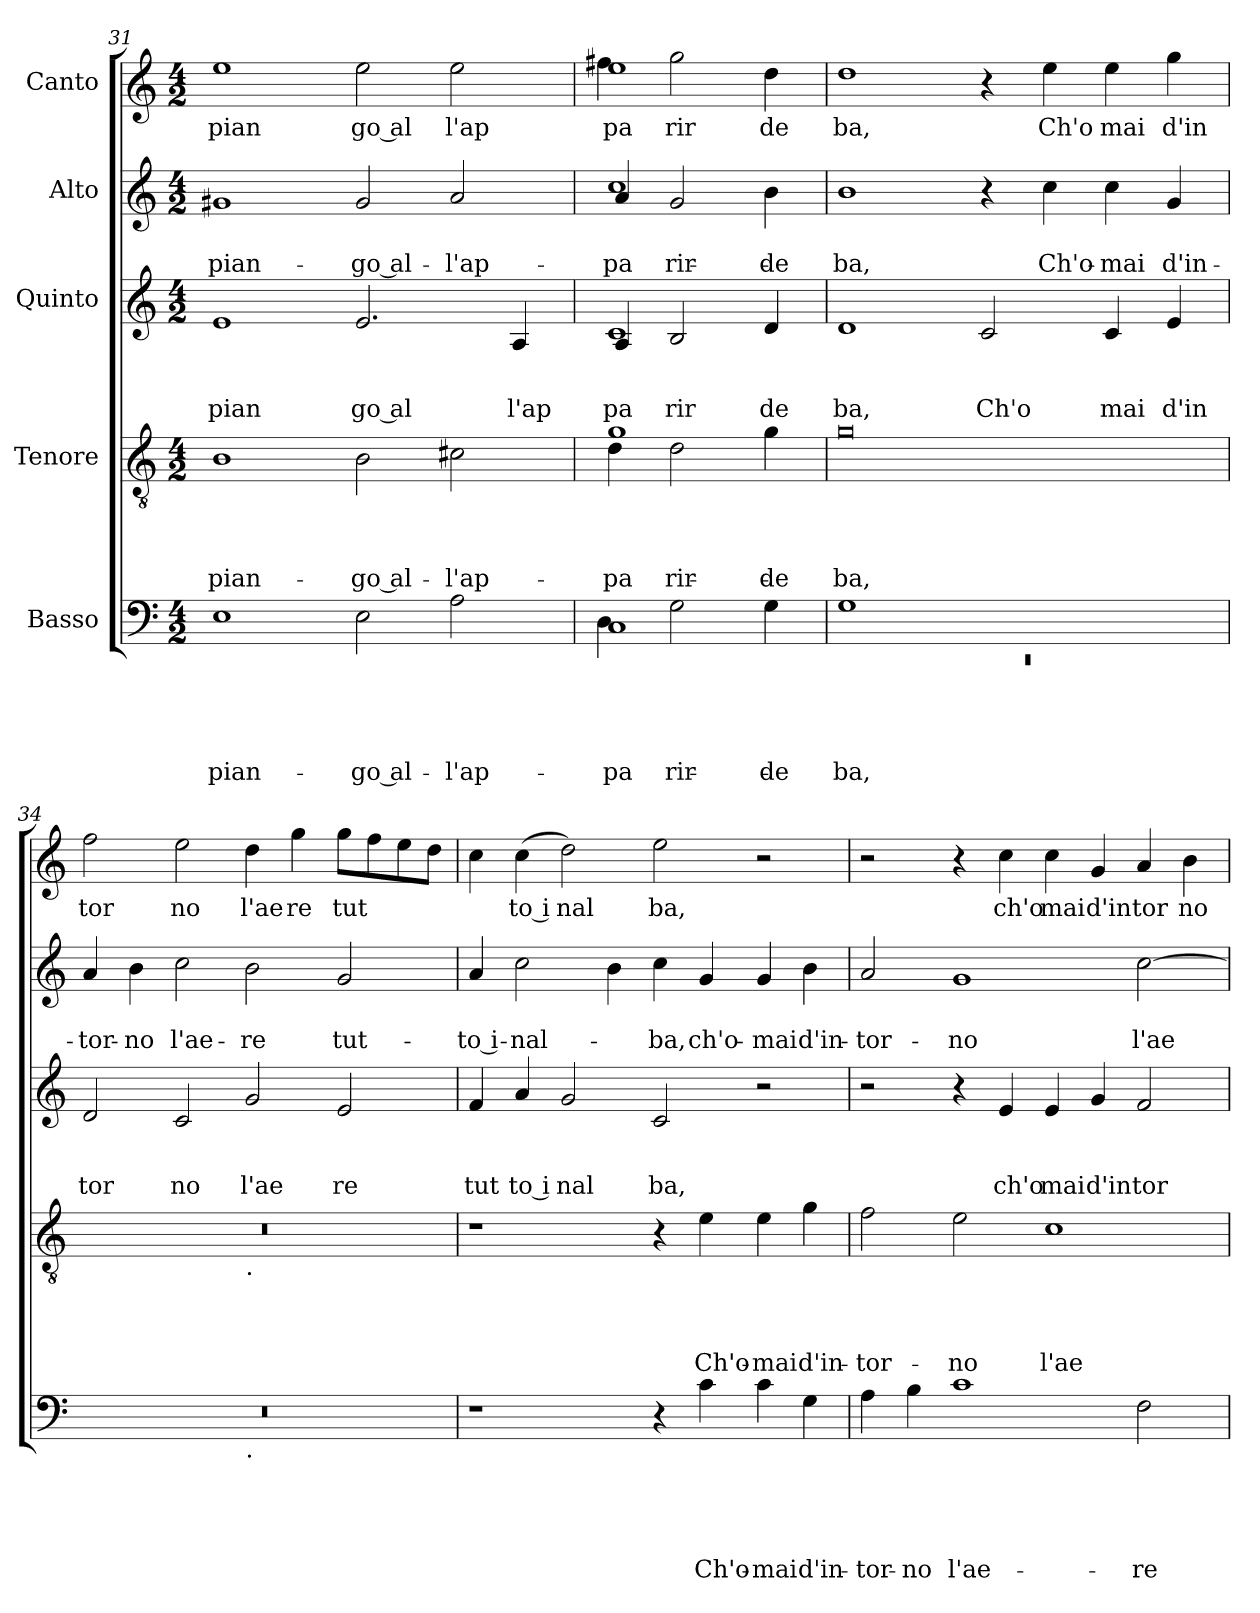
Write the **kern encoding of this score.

**kern	**text	**text	**text	**text	**text	**kern	**text	**text	**text	**text	**kern	**text	**text	**text	**kern	**text	**text	**kern	**text
*part5	*part5	*part5	*part5	*part5	*part5	*part4	*part4	*part4	*part4	*part4	*part3	*part3	*part3	*part3	*part2	*part2	*part2	*part1	*part1
*staff5	*staff5	*staff5	*staff5	*staff5	*staff5	*staff4	*staff4	*staff4	*staff4	*staff4	*staff3	*staff3	*staff3	*staff3	*staff2	*staff2	*staff2	*staff1	*staff1
*I"Basso	*	*	*	*	*	*I"Tenore	*	*	*	*	*I"Quinto	*	*	*	*I"Alto	*	*	*I"Canto	*
!!LO:PB:g=z
*clefF4	*	*	*	*	*	*clefGv2	*	*	*	*	*clefG2	*	*	*	*clefG2	*	*	*clefG2	*
*k[]	*	*	*	*	*	*k[]	*	*	*	*	*k[]	*	*	*	*k[]	*	*	*k[]	*
*C:	*	*	*	*	*	*C:	*	*	*	*	*C:	*	*	*	*C:	*	*	*C:	*
*M4/2	*	*	*	*	*	*M4/2	*	*	*	*	*M4/2	*	*	*	*M4/2	*	*	*M4/2	*
=31	=31	=31	=31	=31	=31	=31	=31	=31	=31	=31	=31	=31	=31	=31	=31	=31	=31	=31	=31
!	!	!	!	!	!LO:LY:b	!	!	!	!	!LO:LY:b	!	!	!	!LO:LY:b	!	!	!LO:LY:b	!	!LO:LY:b
1E	.	.	.	.	pian-	1B	.	.	.	pian-	1e	.	.	pian	1g#X	.	pian-	1ee	pian
!	!	!	!	!	!LO:LY:b:rj	!	!	!	!	!LO:LY:b:rj	!	!	!	!LO:LY:b:rj	!	!	!LO:LY:b:rj	!	!LO:LY:b:rj
2E\	.	.	.	.	-go al-	2B\	.	.	.	-go al-	2.e/	.	.	go al	2g#/	.	-go al-	2ee\	go al
!	!	!	!	!	!LO:LY:b	!	!	!	!	!LO:LY:b	!	!	!	!	!	!	!LO:LY:b	!	!LO:LY:b
2A\	.	.	.	.	-l'ap-	2c#X\	.	.	.	-l'ap-	.	.	.	.	2a/	.	-l'ap-	2ee\	l'ap
!	!	!	!	!	!	!	!	!	!	!	!	!	!	!LO:LY:b	!	!	!	!	!
.	.	.	.	.	.	.	.	.	.	.	4A/	.	.	l'ap	.	.	.	.	.
=32	=32	=32	=32	=32	=32	=32	=32	=32	=32	=32	=32	=32	=32	=32	=32	=32	=32	=32	=32
!	!	!	!	!	!LO:LY:b	!	!	!	!	!	!	!	!	!	!	!	!	!	!
*^	*	*	*	*	*	*	*	*	*	*	*	*	*	*	*	*	*	*	*
!	!	!	!	!	!	!LO:LY:b	!	!	!	!	!LO:LY:b	!	!	!	!	!	!	!	!	!
*	*	*	*	*	*	*	*^	*	*	*	*	*	*	*	*	*	*	*	*	*
!	!	!	!	!	!	!	!	!	!	!	!	!LO:LY:b	!	!	!	!LO:LY:b	!	!	!	!	!
*	*	*	*	*	*	*	*	*	*	*	*	*	*^	*	*	*	*	*	*	*	*
!	!	!	!	!	!	!	!	!	!	!	!	!	!	!	!	!	!LO:LY:b	!	!	!LO:LY:b	!	!
*	*	*	*	*	*	*	*	*	*	*	*	*	*	*	*	*	*	*^	*	*	*	*
!	!	!	!	!	!	!	!	!	!	!	!	!	!	!	!	!	!	!	!	!	!LO:LY:b	!	!LO:LY:b
*	*	*	*	*	*	*	*	*	*	*	*	*	*	*	*	*	*	*	*	*	*	*^	*
!	!	!	!	!	!	!	!	!	!	!	!	!	!	!	!	!	!	!	!	!	!	!	!	!LO:LY:b
1C	4D\	.	.	.	.	-pa-	1g	4d\	.	.	.	-pa-	1c	4A/	.	.	pa	1cc	4a/	.	-pa-	1ee	4ff#X\	pa
!	!	!	!	!	!	!LO:LY:b	!	!	!	!	!	!LO:LY:b	!	!	!	!	!LO:LY:b	!	!	!	!LO:LY:b	!	!	!LO:LY:b
.	2G\	.	.	.	.	-rir	.	2d\	.	.	.	-rir	.	2B/	.	.	rir	.	2g/	.	-rir	.	2gg\	rir
!	!	!	!	!	!	!LO:LY:b	!	!	!	!	!	!LO:LY:b	!	!	!	!	!LO:LY:b	!	!	!	!LO:LY:b	!	!	!LO:LY:b
.	4G\	.	.	.	.	de	.	4g\	.	.	.	de	.	4d/	.	.	de	.	4b\	.	de	.	4dd\	de
=33	=33	=33	=33	=33	=33	=33	=33	=33	=33	=33	=33	=33	=33	=33	=33	=33	=33	=33	=33	=33	=33	=33	=33	=33
!	!LO:N:vis=1	!	!	!	!	!LO:LY:b	!	!	!	!	!	!LO:LY:b	!	!	!	!	!LO:LY:b	!	!	!	!LO:LY:b	!	!	!LO:LY:b
*	*	*	*	*	*	*	*v	*v	*	*	*	*	*	*	*	*	*	*v	*v	*	*	*v	*v	*
*	*	*	*	*	*	*	*	*	*	*	*	*v	*v	*	*	*	*	*	*	*	*
1G	0rEE	.	.	.	.	ba,	0g	.	.	.	ba,	1d	.	.	ba,	1b	.	ba,	1dd	ba,
!	!	!	!	!	!	!	!	!	!	!	!	!	!	!	!LO:LY:b	!	!	!	!	!
1ryy	.	.	.	.	.	.	.	.	.	.	.	2c/	.	.	Ch'o	4r	.	.	4r	.
!	!	!	!	!	!	!	!	!	!	!	!	!	!	!	!	!	!	!LO:LY:b	!	!LO:LY:b
.	.	.	.	.	.	.	.	.	.	.	.	.	.	.	.	4cc\	.	Ch'o-	4ee\	Ch'o
!	!	!	!	!	!	!	!	!	!	!	!	!	!	!	!LO:LY:b	!	!	!LO:LY:b	!	!LO:LY:b
.	.	.	.	.	.	.	.	.	.	.	.	4c/	.	.	mai	4cc\	.	-mai	4ee\	mai
!	!	!	!	!	!	!	!	!	!	!	!	!	!	!	!LO:LY:b	!	!	!LO:LY:b	!	!LO:LY:b
.	.	.	.	.	.	.	.	.	.	.	.	4e/	.	.	d'in	4g/	.	d'in-	4gg\	d'in
=34	=34	=34	=34	=34	=34	=34	=34	=34	=34	=34	=34	=34	=34	=34	=34	=34	=34	=34	=34	=34
!	!	!	!	!	!	!	!	!	!	!	!	!	!	!	!LO:LY:b	!	!	!LO:LY:b	!	!LO:LY:b
*	*	*	*	*	*	*	*^	*	*	*	*	*	*	*	*	*	*	*	*	*
0r	1ryy	.	.	.	.	.	0r	1ryy	.	.	.	.	2d/	.	.	tor	4a/	.	-tor-	2ff\	tor
!	!	!	!	!	!	!	!	!	!	!	!	!	!	!	!	!	!	!	!LO:LY:b	!	!
.	.	.	.	.	.	.	.	.	.	.	.	.	.	.	.	.	4b\	.	-no	.	.
!	!	!	!	!	!	!	!	!	!	!	!	!	!	!	!	!LO:LY:b	!	!	!LO:LY:b	!	!LO:LY:b
.	.	.	.	.	.	.	.	.	.	.	.	.	2c/	.	.	no	2cc\	.	l'ae-	2ee\	no
!	!	!	!	!	!	!	!	!LO:TX:b:t=.	!	!	!	!	!	!	!	!	!	!	!	!	!
!	!LO:TX:b:t=.	!	!	!	!	!	!	!	!	!	!	!	!	!	!	!	!	!	!	!	!
!	!	!	!	!	!	!	!	!	!	!	!	!	!	!	!	!LO:LY:b	!	!	!LO:LY:b	!	!LO:LY:b
.	1ryy	.	.	.	.	.	.	1ryy	.	.	.	.	2g/	.	.	l'ae	2b\	.	-re	4dd\	l'ae
!	!	!	!	!	!	!	!	!	!	!	!	!	!	!	!	!	!	!	!	!	!LO:LY:b
.	.	.	.	.	.	.	.	.	.	.	.	.	.	.	.	.	.	.	.	4gg\	re
!	!	!	!	!	!	!	!	!	!	!	!	!	!	!	!	!LO:LY:b	!	!	!LO:LY:b	!	!LO:LY:b
.	.	.	.	.	.	.	.	.	.	.	.	.	2e/	.	.	re	2g/	.	tut-	8gg\L	tut
.	.	.	.	.	.	.	.	.	.	.	.	.	.	.	.	.	.	.	.	8ff\	.
.	.	.	.	.	.	.	.	.	.	.	.	.	.	.	.	.	.	.	.	8ee\	.
.	.	.	.	.	.	.	.	.	.	.	.	.	.	.	.	.	.	.	.	8dd\J	.
=35	=35	=35	=35	=35	=35	=35	=35	=35	=35	=35	=35	=35	=35	=35	=35	=35	=35	=35	=35	=35	=35
!	!	!	!	!	!	!	!	!	!	!	!	!	!	!	!	!LO:LY:b	!	!	!LO:LY:b:rj	!	!
*v	*v	*	*	*	*	*	*	*	*	*	*	*	*	*	*	*	*	*	*	*	*
*	*	*	*	*	*	*v	*v	*	*	*	*	*	*	*	*	*	*	*	*	*
1r	.	.	.	.	.	1r	.	.	.	.	4f/	.	.	tut	4a/	.	-to i-	4cc\	.
!	!	!	!	!	!	!	!	!	!	!	!	!	!	!LO:LY:b:rj	!	!	!LO:LY:b	!	!LO:LY:b:rj
.	.	.	.	.	.	.	.	.	.	.	4a/	.	.	to i	2cc\	.	-nal-	(<4cc\	to i
!	!	!	!	!	!	!	!	!	!	!	!	!	!	!LO:LY:b	!	!	!	!	!LO:LY:b
.	.	.	.	.	.	.	.	.	.	.	2g/	.	.	nal	.	.	.	2dd\)	nal
.	.	.	.	.	.	.	.	.	.	.	.	.	.	.	4b\	.	.	.	.
!	!	!	!	!	!	!	!	!	!	!	!	!	!	!LO:LY:b	!	!	!LO:LY:b	!	!LO:LY:b
4r	.	.	.	.	.	4r	.	.	.	.	2c/	.	.	ba,	4cc\	.	-ba,	2ee\	ba,
!	!	!	!	!	!LO:LY:b	!	!	!	!	!LO:LY:b	!	!	!	!	!	!	!LO:LY:b	!	!
4c\	.	.	.	.	Ch'o-	4e\	.	.	.	Ch'o-	.	.	.	.	4g/	.	ch'o-	.	.
!	!	!	!	!	!LO:LY:b	!	!	!	!	!LO:LY:b	!	!	!	!	!	!	!LO:LY:b	!	!
4c\	.	.	.	.	-mai	4e\	.	.	.	-mai	2r	.	.	.	4g/	.	-mai	2r	.
!	!	!	!	!	!LO:LY:b	!	!	!	!	!LO:LY:b	!	!	!	!	!	!	!LO:LY:b	!	!
4G\	.	.	.	.	d'in-	4g\	.	.	.	d'in-	.	.	.	.	4b\	.	d'in-	.	.
=36	=36	=36	=36	=36	=36	=36	=36	=36	=36	=36	=36	=36	=36	=36	=36	=36	=36	=36	=36
!	!	!	!	!	!LO:LY:b	!	!	!	!	!LO:LY:b	!	!	!	!	!	!	!LO:LY:b	!	!
4A\	.	.	.	.	-tor-	2f\	.	.	.	-tor-	2r	.	.	.	2a/	.	-tor-	2r	.
!	!	!	!	!	!LO:LY:b	!	!	!	!	!	!	!	!	!	!	!	!	!	!
4B\	.	.	.	.	-no	.	.	.	.	.	.	.	.	.	.	.	.	.	.
!	!	!	!	!	!LO:LY:b	!	!	!	!	!LO:LY:b	!	!	!	!	!	!	!LO:LY:b	!	!
1c	.	.	.	.	l'ae-	2e\	.	.	.	-no	4r	.	.	.	1g	.	-no	4r	.
!	!	!	!	!	!	!	!	!	!	!	!	!	!	!LO:LY:b	!	!	!	!	!LO:LY:b
.	.	.	.	.	.	.	.	.	.	.	4e/	.	.	ch'o	.	.	.	4cc\	ch'o
!	!	!	!	!	!	!	!	!	!	!LO:LY:b	!	!	!	!LO:LY:b	!	!	!	!	!LO:LY:b
.	.	.	.	.	.	1c	.	.	.	l'ae-	4e/	.	.	mai	.	.	.	4cc\	mai
!	!	!	!	!	!	!	!	!	!	!	!	!	!	!LO:LY:b	!	!	!	!	!LO:LY:b
.	.	.	.	.	.	.	.	.	.	.	4g/	.	.	d'in	.	.	.	4g/	d'in
!	!	!	!	!	!LO:LY:b	!	!	!	!	!	!	!	!	!LO:LY:b	!	!	!LO:LY:b	!	!LO:LY:b
2F\	.	.	.	.	-re	.	.	.	.	.	2f/	.	.	tor	[<2cc\	.	l'ae-	4a/	tor
!	!	!	!	!	!	!	!	!	!	!	!	!	!	!	!	!	!	!	!LO:LY:b
.	.	.	.	.	.	.	.	.	.	.	.	.	.	.	.	.	.	4b\	no
=	=	=	=	=	=	=	=	=	=	=	=	=	=	=	=	=	=	=	=
*-	*-	*-	*-	*-	*-	*-	*-	*-	*-	*-	*-	*-	*-	*-	*-	*-	*-	*-	*-
